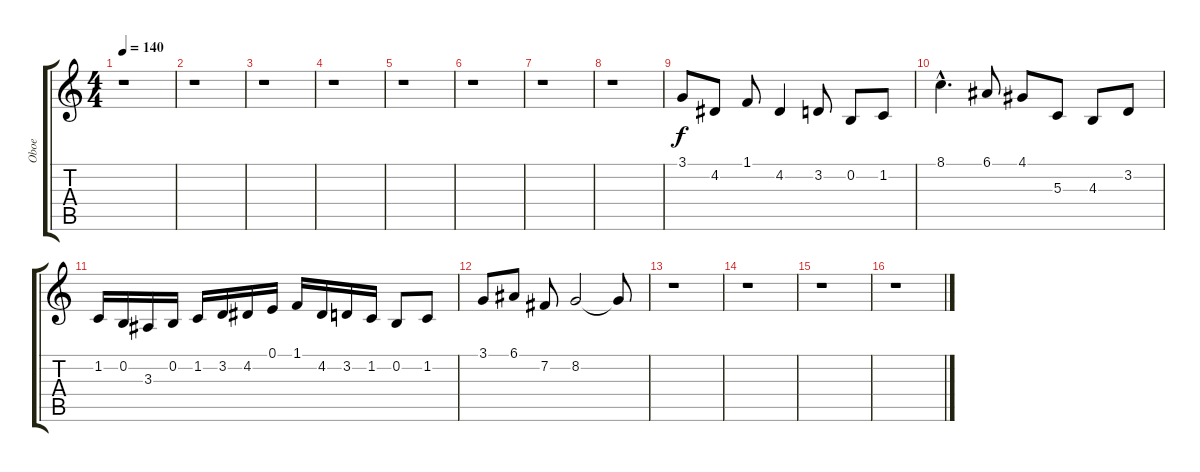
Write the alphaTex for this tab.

\track ("Oboe" "Oboe") {instrument oboe}
\staff {score tabs}
\tuning (E4 B3 G3 D3 A2 E2) {hide}
\ts (4 4)
\tempo 140
\clef g2
\ks c
r.1{dy p} |
r.1 |
r.1 |
r.1 |
r.1 |
r.1 |
r.1 |
r.1 |
3.1.8{dy f} 4.2.8 1.1.8 4.2.4 3.2.8 0.2.8 1.2.8 |
8.1{hac}.4{d} 6.1.8 4.1.8 5.3.8 4.3.8 3.2.8 |
1.2.16{instrument flute} 0.2.16 3.3.16 0.2.16 1.2.16 3.2.16 4.2.16 0.1.16 1.1.16 4.2.16 3.2.16 1.2.16 0.2.8 1.2.8 |
3.1.8 6.1.8 7.2.8 8.2.2 8.2{t}.8 |
r.1 |
r.1 |
r.1 |
r.1
